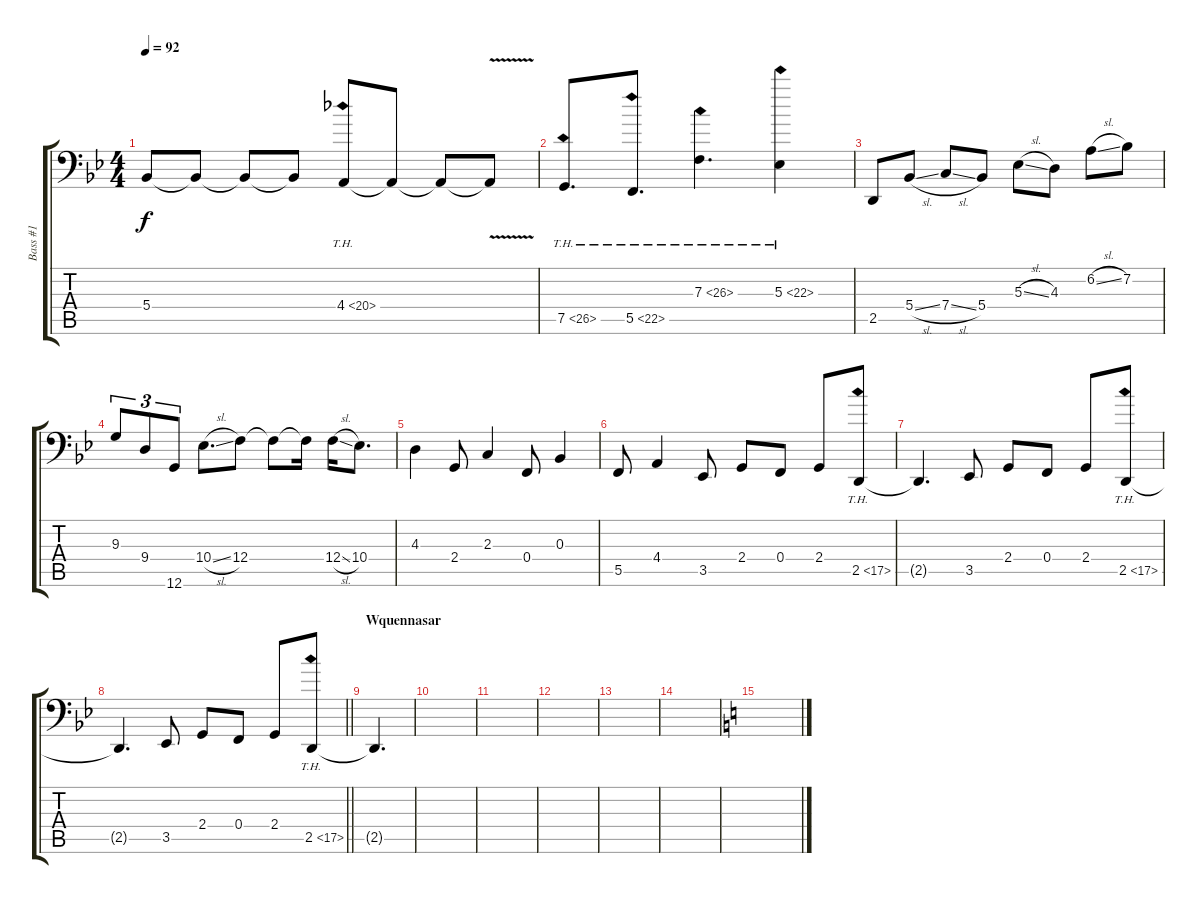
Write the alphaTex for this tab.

\track ("Bass #1" "Bass #1") {instrument electricbassfinger}
\staff {score tabs}
\tuning (Ab2 Eb2 Bb1 F1 C1 G0) {hide}
\ts (4 4)
\tempo 92
\clef f4
\ks bb
5.4{t}.8{dy f} 5.4{t}.8 5.4{t}.8 5.4{t}.8 4.4{th 16}.8 4.4{t}.8 4.4{t}.8 4.4{v t}.8 |
7.5{th 19}.8{d} 5.5{th 17}.8{d} 7.3{th 19}.4{d} 5.3{th 17}.4 |
2.5.8 5.4{sl}.8 7.4{sl}.8 5.4.8 5.3{sl}.8 4.3.8 6.2{sl}.8 7.2.8 |
9.3.8{tu (3 2)} 9.4.8{tu (3 2)} 12.6.8{tu (3 2)} 10.4{sl}.8{d} 12.4.8 12.4{t}.8 12.4{t}.16 12.4{sl}.16 10.4.8{d} |
4.3.4 2.4.8 2.3.4 0.4.8 0.3.4 |
5.5.8 4.4.4 3.5.8 2.4.8 0.4.8 2.4.8 2.5{th 15}.8 |
2.5{t}.4{d} 3.5.8 2.4.8 0.4.8 2.4.8 2.5{th 15}.8 |
\barLineRight lightlight
2.5{t}.4{d} 3.5.8 2.4.8 0.4.8 2.4.8 2.5{th 15}.8 |
\section ("" "Wquennasar")
2.5{t}.4{d} |
|
|
|
|
|
\ks c
